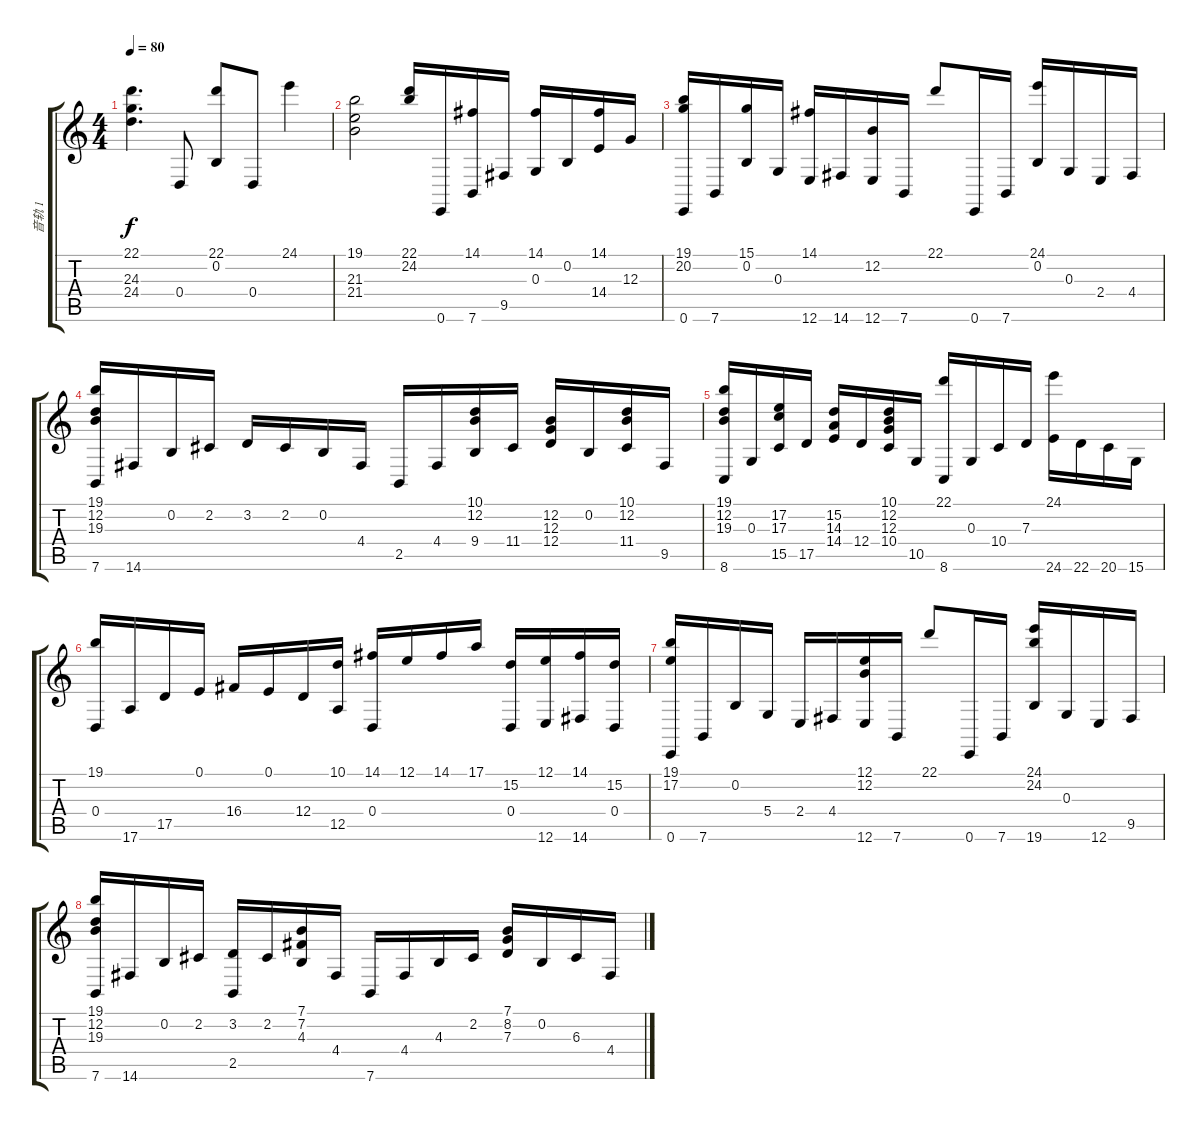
\track ("音轨 1" "音轨 1") {instrument acousticgrandpiano}
\staff {score tabs}
\tuning (E4 B3 G3 D3 A2 E2) {hide}
\ts (4 4)
\tempo 80
\clef g2
\ks c
(22.1 24.3 24.4).4{d dy f} 0.4.8 (22.1 0.2).8 0.4.8 24.1.4 |
(19.1 21.3 21.4).2 (22.1 24.2).16 0.6.16 (14.1 7.6).16 9.5.16 (14.1 0.3).16 0.2.16 (14.1 14.4).16 12.3.16 |
(19.1 20.2 0.6).16 7.6.16 (15.1 0.2).16 0.3.16 (14.1 12.6).16 14.6.16 (12.2 12.6).16 7.6.16 22.1.8 0.6.16 7.6.16 (24.1 0.2).16 0.3.16 2.4.16 4.4.16 |
(19.1 12.2 19.3 7.6).16 14.6.16 0.2.16 2.2.16 3.2.16 2.2.16 0.2.16 4.4.16 2.5.16 4.4.16 (10.1 12.2 9.4).16 11.4.16 (12.2 12.3 12.4).16 0.2.16 (10.1 12.2 11.4).16 9.5.16 |
(19.1 12.2 19.3 8.6).16 0.3.16 (17.2 17.3 15.5).16 17.5.16 (15.2 14.3 14.4).16 12.4.16 (10.1 12.2 12.3 10.4).16 10.5.16 (22.1 8.6).16 0.3.16 10.4.16 7.3.16 (24.1 24.6).16 22.6.16 20.6.16 15.6.16 |
(19.1 0.4).16 17.6.16 17.5.16 0.1.16 16.4.16 0.1.16 12.4.16 (10.1 12.5).16 (14.1 0.4).16 12.1.16 14.1.16 17.1.16 (15.2 0.4).16 (12.1 12.6).16 (14.1 14.6).16 (15.2 0.4).16 |
(19.1 17.2 0.6).16 7.6.16 0.2.16 5.4.16 2.4.16 4.4.16 (12.1 12.2 12.6).16 7.6.16 22.1.8 0.6.16 7.6.16 (24.1 24.2 19.6).16 0.3.16 12.6.16 9.5.16 |
(19.1 12.2 19.3 7.6).16 14.6.16 0.2.16 2.2.16 (3.2 2.5).16 2.2.16 (7.1 7.2 4.3).16 4.4.16 7.6.16 4.4.16 4.3.16 2.2.16 (7.1 8.2 7.3).16 0.2.16 6.3.16 4.4.16
